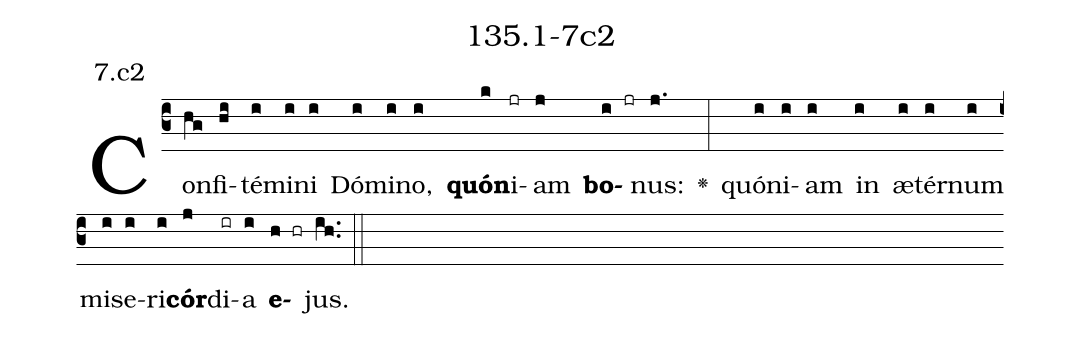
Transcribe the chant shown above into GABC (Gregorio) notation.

name: 135.1-7c2;
annotation: 7.c2;
%%
(c3)Con(hg)fi(hi)té(i)mi(i)ni(i) Dó(i)mi(i)no,(i) <b>quón</b>(k)i(jr)am(j) <b>bo</b>(i jr)nus:(j.) <v>\greheightstar</v>(:) quón(i)i(i)am(i) in(i) æ(i)tér(i)num(i) mi(i)se(i)ri(i)<b>cór</b>(j)di(ir)a(i) <b>e</b>(h hr)jus.(ih..) (::)


%E(i) u(i) o(j) u(i) a(h) e.(ih..) (::)
